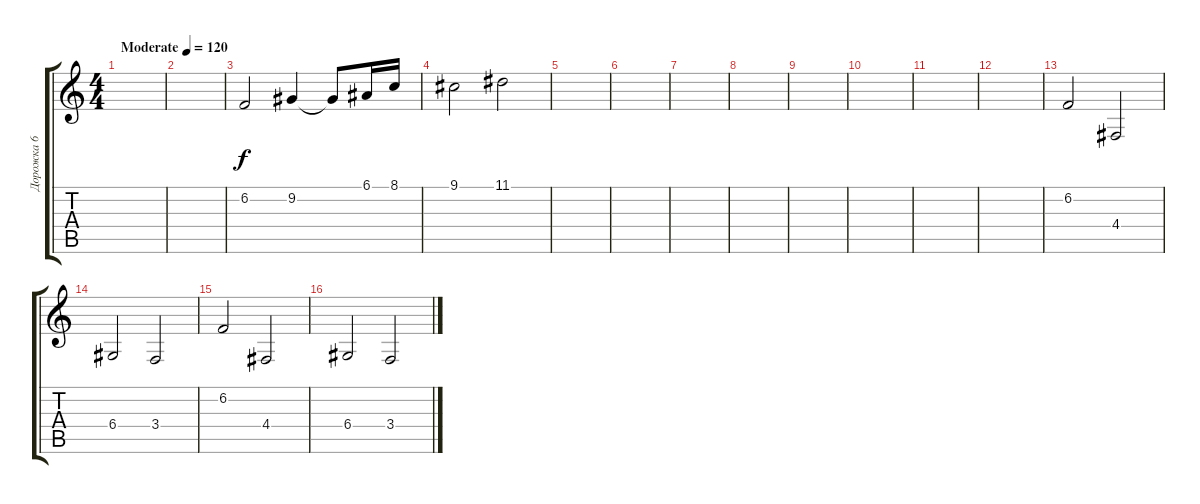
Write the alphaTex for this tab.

\track ("Дорожка 6" "Дорожка 6") {instrument stringensemble1}
\staff {score tabs}
\tuning (E4 B3 G3 D3 A2 E2) {hide}
\ts (4 4)
\tempo (120 "Moderate")
\clef g2
\ks c
|
|
6.2.2 9.2.4 9.2{t}.8 6.1.16 8.1.16 |
9.1.2 11.1.2 |
|
|
|
|
|
|
|
|
6.2.2 4.4.2 |
6.4.2 3.4.2 |
6.2.2 4.4.2 |
6.4.2 3.4.2
